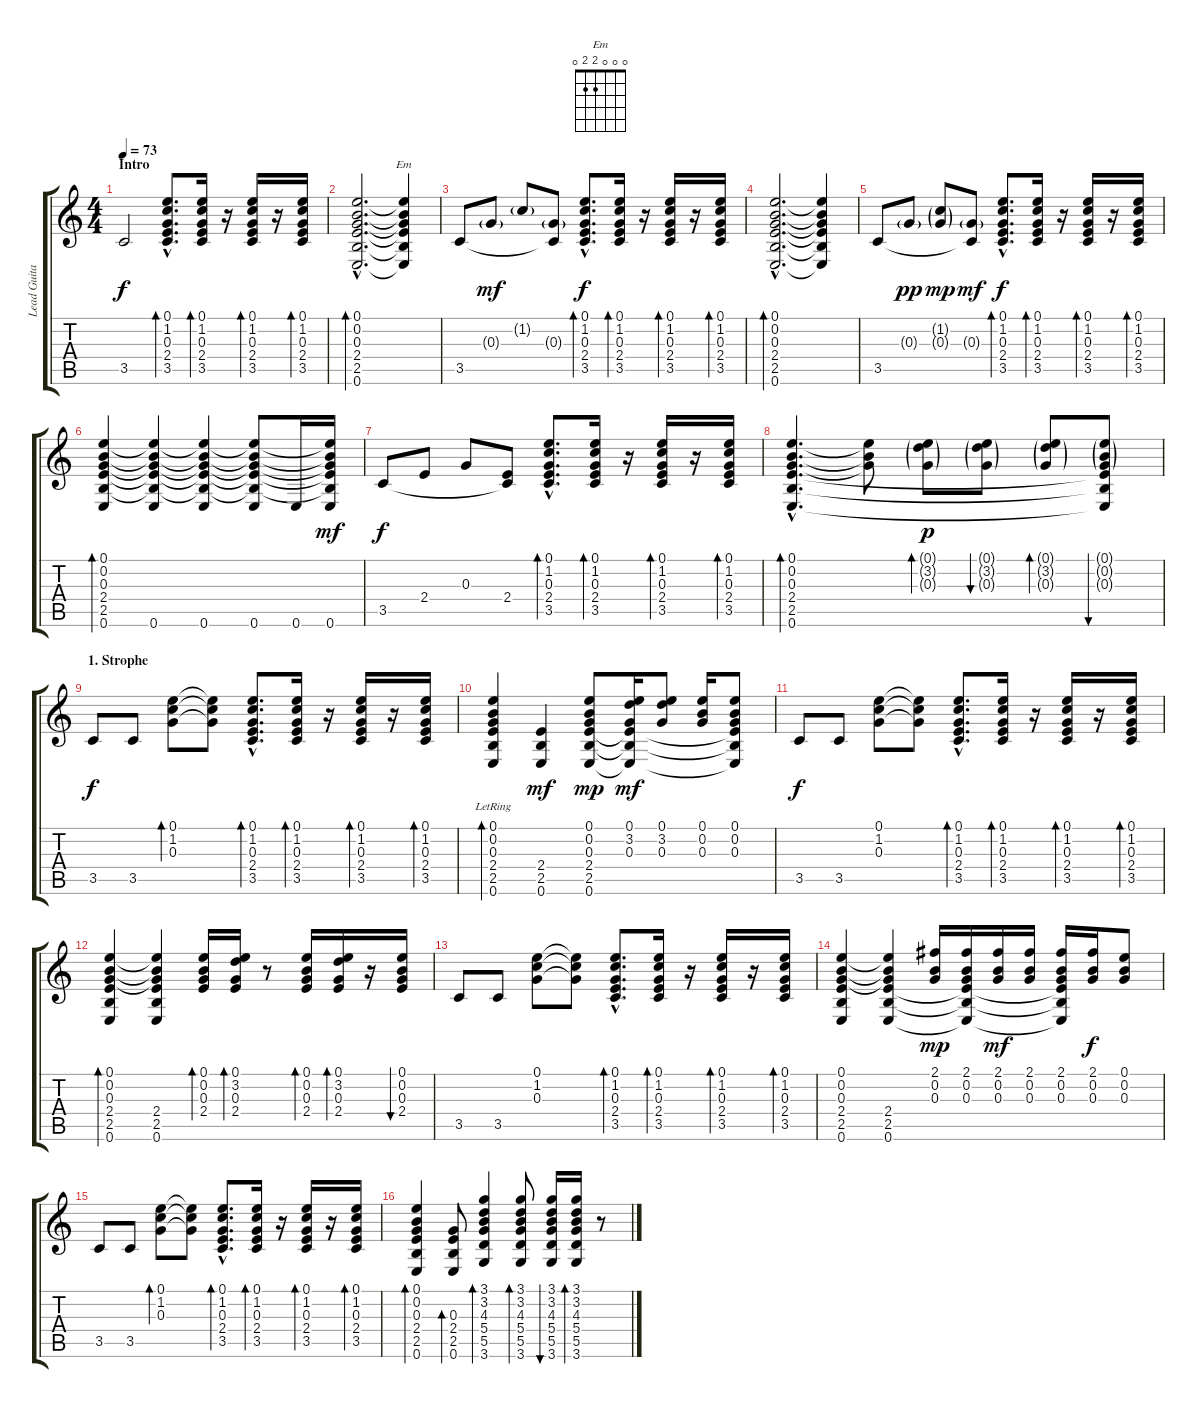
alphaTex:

\track ("Lead Guitar" "Lead Guita") {instrument electricguitarclean}
\staff {score tabs}
\tuning (E4 B3 G3 D3 A2 E2) {hide}
\chord ("Em" 0 0 0 2 2 0)
\ts (4 4)
\section ("" "Intro")
\tempo 73
\clef g2
\ks c
3.5.2{dy f instrument electricguitarclean} (0.1{hac} 1.2{hac} 0.3{hac} 2.4{hac} 3.5{hac}).8{d bd 30} (0.1 1.2 0.3 2.4 3.5).16{bd 30} r.16 (0.1 1.2 0.3 2.4 3.5).16{bd 30} r.16 (0.1 1.2 0.3 2.4 3.5).16{bd 30} |
(0.1{hac} 0.2{hac} 0.3{hac} 2.4{hac} 2.5{hac} 0.6{hac}).2{d bd 30} (0.1{t} 0.2{t} 0.3{t} 2.4{t} 2.5{t} 0.6{t}).4{ch "Em"} |
3.5.8 0.3{g}.8{dy mf} 1.2{g}.8 (0.3{g} 3.5{t}).8 (0.1{hac} 1.2{hac} 0.3{hac} 2.4{hac} 3.5{hac}).8{d bd 30 dy f} (0.1 1.2 0.3 2.4 3.5).16{bd 30} r.16 (0.1 1.2 0.3 2.4 3.5).16{bd 30} r.16 (0.1 1.2 0.3 2.4 3.5).16{bd 30} |
(0.1{hac} 0.2{hac} 0.3{hac} 2.4{hac} 2.5{hac} 0.6{hac}).2{d bd 30} (0.1{t} 0.2{t} 0.3{t} 2.4{t} 2.5{t} 0.6{t}).4 |
3.5.8 0.3{g}.8{dy pp} (1.2{g} 0.3{g}).8{dy mp} (0.3{g} 3.5{t}).8{dy mf} (0.1{hac} 1.2{hac} 0.3{hac} 2.4{hac} 3.5{hac}).8{d bd 30 dy f} (0.1 1.2 0.3 2.4 3.5).16{bd 30} r.16 (0.1 1.2 0.3 2.4 3.5).16{bd 30} r.16 (0.1 1.2 0.3 2.4 3.5).16{bd 30} |
(0.1 0.2 0.3 2.4 2.5 0.6).4{bd 30} (0.1{t} 0.2{t} 0.3{t} 2.4{t} 2.5{t} 0.6).4 (0.1{t} 0.2{t} 0.3{t} 2.4{t} 2.5{t} 0.6).4 (0.1{t} 0.2{t} 0.3{t} 2.4{t} 2.5{t} 0.6).8 0.6.16 (0.1{t} 0.2{t} 0.3{t} 2.4{t} 2.5{t} 0.6).16{dy mf} |
3.5.8{dy f} 2.4.8 0.3.8 (2.4 3.5{t}).8 (0.1{hac} 1.2{hac} 0.3{hac} 2.4{hac} 3.5{hac}).8{d bd 30} (0.1 1.2 0.3 2.4 3.5).16{bd 30} r.16 (0.1 1.2 0.3 2.4 3.5).16{bd 30} r.16 (0.1 1.2 0.3 2.4 3.5).16{bd 30} |
(0.1{hac} 0.2{hac} 0.3{hac} 2.4{hac} 2.5{hac} 0.6{hac}).4{d bd 30} (0.1{t} 0.2{t} 0.3{t}).8 (0.1{g} 3.2{g} 0.3{g}).8{bd 60 dy p} (0.1{g} 3.2{g} 0.3{g}).8{bu 60} (0.1{g} 3.2{g} 0.3{g}).8{bd 60} (0.1{g} 0.2{g} 0.3{g} 2.4{t} 2.5{t} 0.6{t}).8{bu 60} |
\section ("" "1. Strophe")
3.5.8{dy f} 3.5.8 (0.1 1.2 0.3).8{bd 30} (0.1{t} 1.2{t} 0.3{t}).8 (0.1{hac} 1.2{hac} 0.3{hac} 2.4{hac} 3.5{hac}).8{d bd 30} (0.1 1.2 0.3 2.4 3.5).16{bd 30} r.16 (0.1 1.2 0.3 2.4 3.5).16{bd 30} r.16 (0.1 1.2 0.3 2.4 3.5).16{bd 30} |
(0.1{lr} 0.2{lr} 0.3{lr} 2.4 2.5 0.6).4{bd 30} (2.4 2.5 0.6).4{dy mf} (0.1 0.2 0.3 2.4 2.5 0.6).8{dy mp} (0.1 3.2 0.3 2.4{t} 2.5{t} 0.6{t}).16{dy mf} (0.1 3.2 0.3).8 (0.1 0.2 0.3).16 (0.1 0.2 0.3 2.4{t} 2.5{t} 0.6{t}).8 |
3.5.8{dy f} 3.5.8 (0.1 1.2 0.3).8 (0.1{t} 1.2{t} 0.3{t}).8 (0.1{hac} 1.2{hac} 0.3{hac} 2.4{hac} 3.5{hac}).8{d bd 30} (0.1 1.2 0.3 2.4 3.5).16{bd 30} r.16 (0.1 1.2 0.3 2.4 3.5).16{bd 30} r.16 (0.1 1.2 0.3 2.4 3.5).16{bd 30} |
(0.1 0.2 0.3 2.4 2.5 0.6).4{bd 30} (0.1{t} 0.2{t} 0.3{t} 2.4 2.5 0.6).4 (0.1 0.2 0.3 2.4).16{bd 30} (0.1 3.2 0.3 2.4).16{bd 30} r.8 (0.1 0.2 0.3 2.4).16{bd 30} (0.1 3.2 0.3 2.4).16{bd 30} r.16 (0.1 0.2 0.3 2.4).16{bu 30} |
3.5.8 3.5.8 (0.1 1.2 0.3).8 (0.1{t} 1.2{t} 0.3{t}).8 (0.1{hac} 1.2{hac} 0.3{hac} 2.4{hac} 3.5{hac}).8{d bd 30} (0.1 1.2 0.3 2.4 3.5).16{bd 30} r.16 (0.1 1.2 0.3 2.4 3.5).16{bd 30} r.16 (0.1 1.2 0.3 2.4 3.5).16{bd 30} |
(0.1 0.2 0.3 2.4 2.5 0.6).4 (0.1{t} 0.2{t} 0.3{t} 2.4 2.5 0.6).4 (2.1 0.2 0.3).16{dy mp} (2.1 0.2 0.3 2.4{t} 2.5{t} 0.6{t}).16 (2.1 0.2 0.3).16{dy mf} (2.1 0.2 0.3).16 (2.1 0.2 0.3 2.4{t} 2.5{t} 0.6{t}).16 (2.1 0.2 0.3).16{dy f} (0.1 0.2 0.3).8 |
3.5.8 3.5.8 (0.1 1.2 0.3).8{bd 30} (0.1{t} 1.2{t} 0.3{t}).8 (0.1{hac} 1.2{hac} 0.3{hac} 2.4{hac} 3.5{hac}).8{d bd 30} (0.1 1.2 0.3 2.4 3.5).16{bd 30} r.16 (0.1 1.2 0.3 2.4 3.5).16{bd 30} r.16 (0.1 1.2 0.3 2.4 3.5).16{bd 30} |
(0.1 0.2 0.3 2.4 2.5 0.6).4{bd 30} (0.3 2.4 2.5 0.6).8{bd 30} (3.1 3.2 4.3 5.4 5.5 3.6).4{bd 30} (3.1 3.2 4.3 5.4 5.5 3.6).8{bd 30} (3.1 3.2 4.3 5.4 5.5 3.6).16{bu 30} (3.1 3.2 4.3 5.4 5.5 3.6).16{bd 30} r.8
